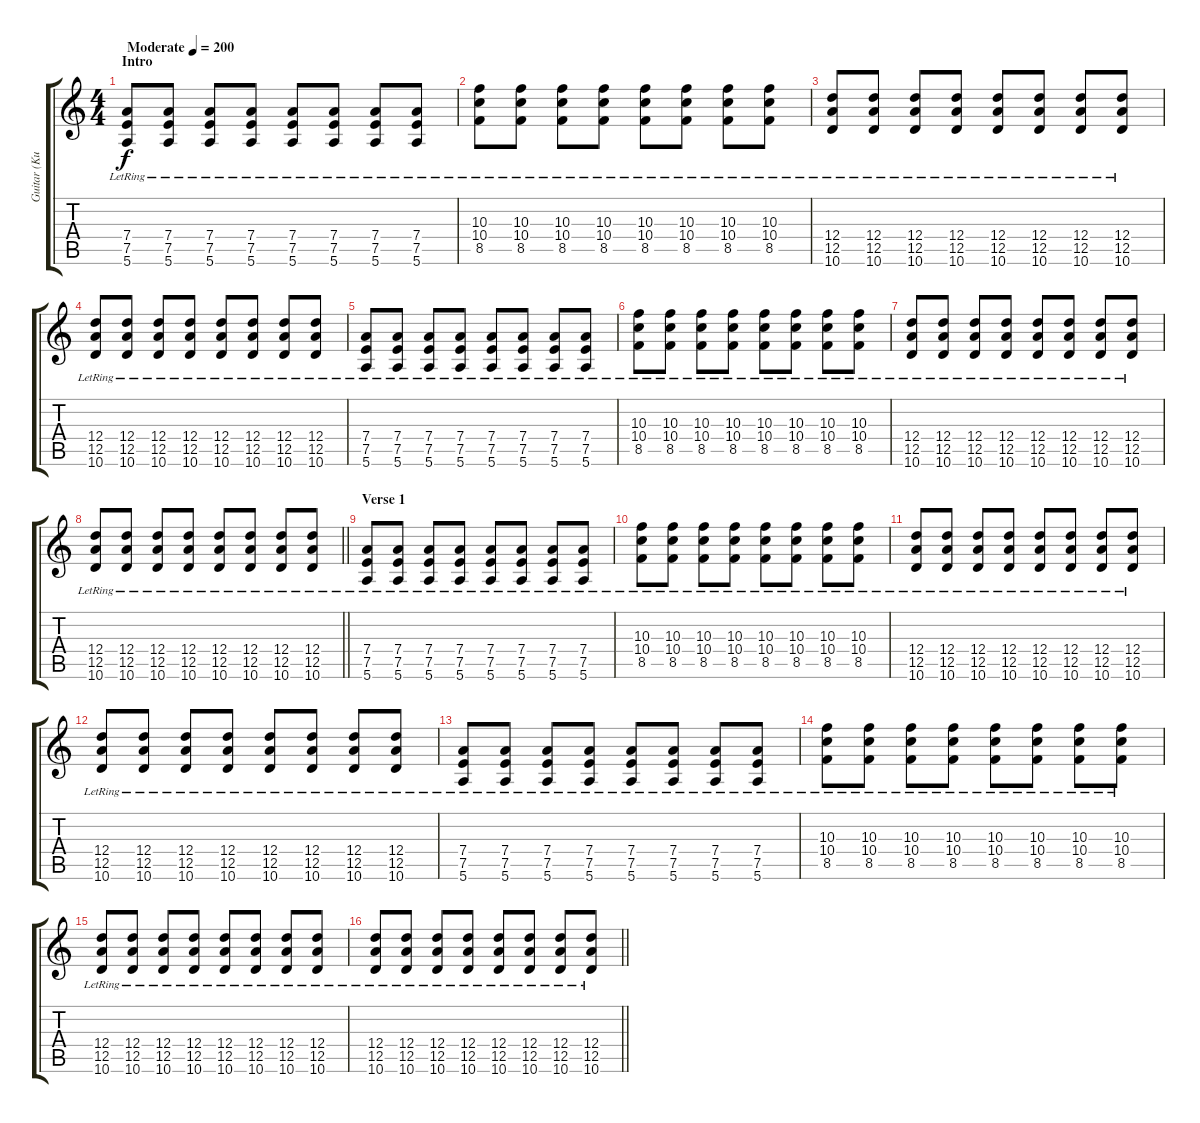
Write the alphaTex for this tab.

\track ("Guitar (Kurt Cobain)" "Guitar (Ku") {instrument distortionguitar}
\staff {score tabs}
\tuning (E4 B3 G3 D3 A2 E2) {hide}
\ts (4 4)
\section ("" "Intro")
\tempo (200 "Moderate")
\clef g2
\ks c
(7.4{lr} 7.5{lr} 5.6{lr}).8{dy f instrument distortionguitar} (7.4{lr} 7.5{lr} 5.6{lr}).8 (7.4{lr} 7.5{lr} 5.6{lr}).8 (7.4{lr} 7.5{lr} 5.6{lr}).8 (7.4{lr} 7.5{lr} 5.6{lr}).8 (7.4{lr} 7.5{lr} 5.6{lr}).8 (7.4{lr} 7.5{lr} 5.6{lr}).8 (7.4{lr} 7.5{lr} 5.6).8 |
(10.3{lr} 10.4{lr} 8.5{lr}).8 (10.3{lr} 10.4{lr} 8.5{lr}).8 (10.3{lr} 10.4{lr} 8.5{lr}).8 (10.3{lr} 10.4{lr} 8.5{lr}).8 (10.3{lr} 10.4{lr} 8.5{lr}).8 (10.3{lr} 10.4{lr} 8.5{lr}).8 (10.3{lr} 10.4{lr} 8.5{lr}).8 (10.3 10.4{lr} 8.5{lr}).8 |
(12.4{lr} 12.5{lr} 10.6{lr}).8 (12.4{lr} 12.5{lr} 10.6{lr}).8 (12.4{lr} 12.5{lr} 10.6{lr}).8 (12.4{lr} 12.5{lr} 10.6{lr}).8 (12.4{lr} 12.5{lr} 10.6{lr}).8 (12.4{lr} 12.5{lr} 10.6{lr}).8 (12.4{lr} 12.5{lr} 10.6{lr}).8 (12.4{lr} 12.5{lr} 10.6{lr}).8 |
(12.4{lr} 12.5{lr} 10.6{lr}).8 (12.4{lr} 12.5{lr} 10.6{lr}).8 (12.4{lr} 12.5{lr} 10.6{lr}).8 (12.4{lr} 12.5{lr} 10.6{lr}).8 (12.4{lr} 12.5{lr} 10.6{lr}).8 (12.4{lr} 12.5{lr} 10.6{lr}).8 (12.4{lr} 12.5{lr} 10.6{lr}).8 (12.4{lr} 12.5{lr} 10.6{lr}).8 |
(7.4{lr} 7.5{lr} 5.6{lr}).8 (7.4{lr} 7.5{lr} 5.6{lr}).8 (7.4{lr} 7.5{lr} 5.6{lr}).8 (7.4{lr} 7.5{lr} 5.6{lr}).8 (7.4{lr} 7.5{lr} 5.6{lr}).8 (7.4{lr} 7.5{lr} 5.6{lr}).8 (7.4{lr} 7.5{lr} 5.6{lr}).8 (7.4{lr} 7.5{lr} 5.6).8 |
(10.3{lr} 10.4{lr} 8.5{lr}).8 (10.3{lr} 10.4{lr} 8.5{lr}).8 (10.3{lr} 10.4{lr} 8.5{lr}).8 (10.3{lr} 10.4{lr} 8.5{lr}).8 (10.3{lr} 10.4{lr} 8.5{lr}).8 (10.3{lr} 10.4{lr} 8.5{lr}).8 (10.3{lr} 10.4{lr} 8.5{lr}).8 (10.3 10.4{lr} 8.5{lr}).8 |
(12.4{lr} 12.5{lr} 10.6{lr}).8 (12.4{lr} 12.5{lr} 10.6{lr}).8 (12.4{lr} 12.5{lr} 10.6{lr}).8 (12.4{lr} 12.5{lr} 10.6{lr}).8 (12.4{lr} 12.5{lr} 10.6{lr}).8 (12.4{lr} 12.5{lr} 10.6{lr}).8 (12.4{lr} 12.5{lr} 10.6{lr}).8 (12.4{lr} 12.5{lr} 10.6{lr}).8 |
\barLineRight lightlight
(12.4{lr} 12.5{lr} 10.6{lr}).8 (12.4{lr} 12.5{lr} 10.6{lr}).8 (12.4{lr} 12.5{lr} 10.6{lr}).8 (12.4{lr} 12.5{lr} 10.6{lr}).8 (12.4{lr} 12.5{lr} 10.6{lr}).8 (12.4{lr} 12.5{lr} 10.6{lr}).8 (12.4{lr} 12.5{lr} 10.6{lr}).8 (12.4{lr} 12.5{lr} 10.6{lr}).8 |
\section ("" "Verse 1")
(7.4{lr} 7.5{lr} 5.6{lr}).8 (7.4{lr} 7.5{lr} 5.6{lr}).8 (7.4{lr} 7.5{lr} 5.6{lr}).8 (7.4{lr} 7.5{lr} 5.6{lr}).8 (7.4{lr} 7.5{lr} 5.6{lr}).8 (7.4{lr} 7.5{lr} 5.6{lr}).8 (7.4{lr} 7.5{lr} 5.6{lr}).8 (7.4{lr} 7.5{lr} 5.6).8 |
(10.3{lr} 10.4{lr} 8.5{lr}).8 (10.3{lr} 10.4{lr} 8.5{lr}).8 (10.3{lr} 10.4{lr} 8.5{lr}).8 (10.3{lr} 10.4{lr} 8.5{lr}).8 (10.3{lr} 10.4{lr} 8.5{lr}).8 (10.3{lr} 10.4{lr} 8.5{lr}).8 (10.3{lr} 10.4{lr} 8.5{lr}).8 (10.3 10.4{lr} 8.5{lr}).8 |
(12.4{lr} 12.5{lr} 10.6{lr}).8 (12.4{lr} 12.5{lr} 10.6{lr}).8 (12.4{lr} 12.5{lr} 10.6{lr}).8 (12.4{lr} 12.5{lr} 10.6{lr}).8 (12.4{lr} 12.5{lr} 10.6{lr}).8 (12.4{lr} 12.5{lr} 10.6{lr}).8 (12.4{lr} 12.5{lr} 10.6{lr}).8 (12.4{lr} 12.5{lr} 10.6{lr}).8 |
(12.4{lr} 12.5{lr} 10.6{lr}).8 (12.4{lr} 12.5{lr} 10.6{lr}).8 (12.4{lr} 12.5{lr} 10.6{lr}).8 (12.4{lr} 12.5{lr} 10.6{lr}).8 (12.4{lr} 12.5{lr} 10.6{lr}).8 (12.4{lr} 12.5{lr} 10.6{lr}).8 (12.4{lr} 12.5{lr} 10.6{lr}).8 (12.4{lr} 12.5{lr} 10.6{lr}).8 |
(7.4{lr} 7.5{lr} 5.6{lr}).8 (7.4{lr} 7.5{lr} 5.6{lr}).8 (7.4{lr} 7.5{lr} 5.6{lr}).8 (7.4{lr} 7.5{lr} 5.6{lr}).8 (7.4{lr} 7.5{lr} 5.6{lr}).8 (7.4{lr} 7.5{lr} 5.6{lr}).8 (7.4{lr} 7.5{lr} 5.6{lr}).8 (7.4{lr} 7.5{lr} 5.6).8 |
(10.3{lr} 10.4{lr} 8.5{lr}).8 (10.3{lr} 10.4{lr} 8.5{lr}).8 (10.3{lr} 10.4{lr} 8.5{lr}).8 (10.3{lr} 10.4{lr} 8.5{lr}).8 (10.3{lr} 10.4{lr} 8.5{lr}).8 (10.3{lr} 10.4{lr} 8.5{lr}).8 (10.3{lr} 10.4{lr} 8.5{lr}).8 (10.3 10.4{lr} 8.5{lr}).8 |
(12.4{lr} 12.5{lr} 10.6{lr}).8 (12.4{lr} 12.5{lr} 10.6{lr}).8 (12.4{lr} 12.5{lr} 10.6{lr}).8 (12.4{lr} 12.5{lr} 10.6{lr}).8 (12.4{lr} 12.5{lr} 10.6{lr}).8 (12.4{lr} 12.5{lr} 10.6{lr}).8 (12.4{lr} 12.5{lr} 10.6{lr}).8 (12.4{lr} 12.5{lr} 10.6{lr}).8 |
\barLineRight lightlight
(12.4{lr} 12.5{lr} 10.6{lr}).8 (12.4{lr} 12.5{lr} 10.6{lr}).8 (12.4{lr} 12.5{lr} 10.6{lr}).8 (12.4{lr} 12.5{lr} 10.6{lr}).8 (12.4{lr} 12.5{lr} 10.6{lr}).8 (12.4{lr} 12.5{lr} 10.6{lr}).8 (12.4{lr} 12.5{lr} 10.6{lr}).8 (12.4{lr} 12.5{lr} 10.6{lr}).8
